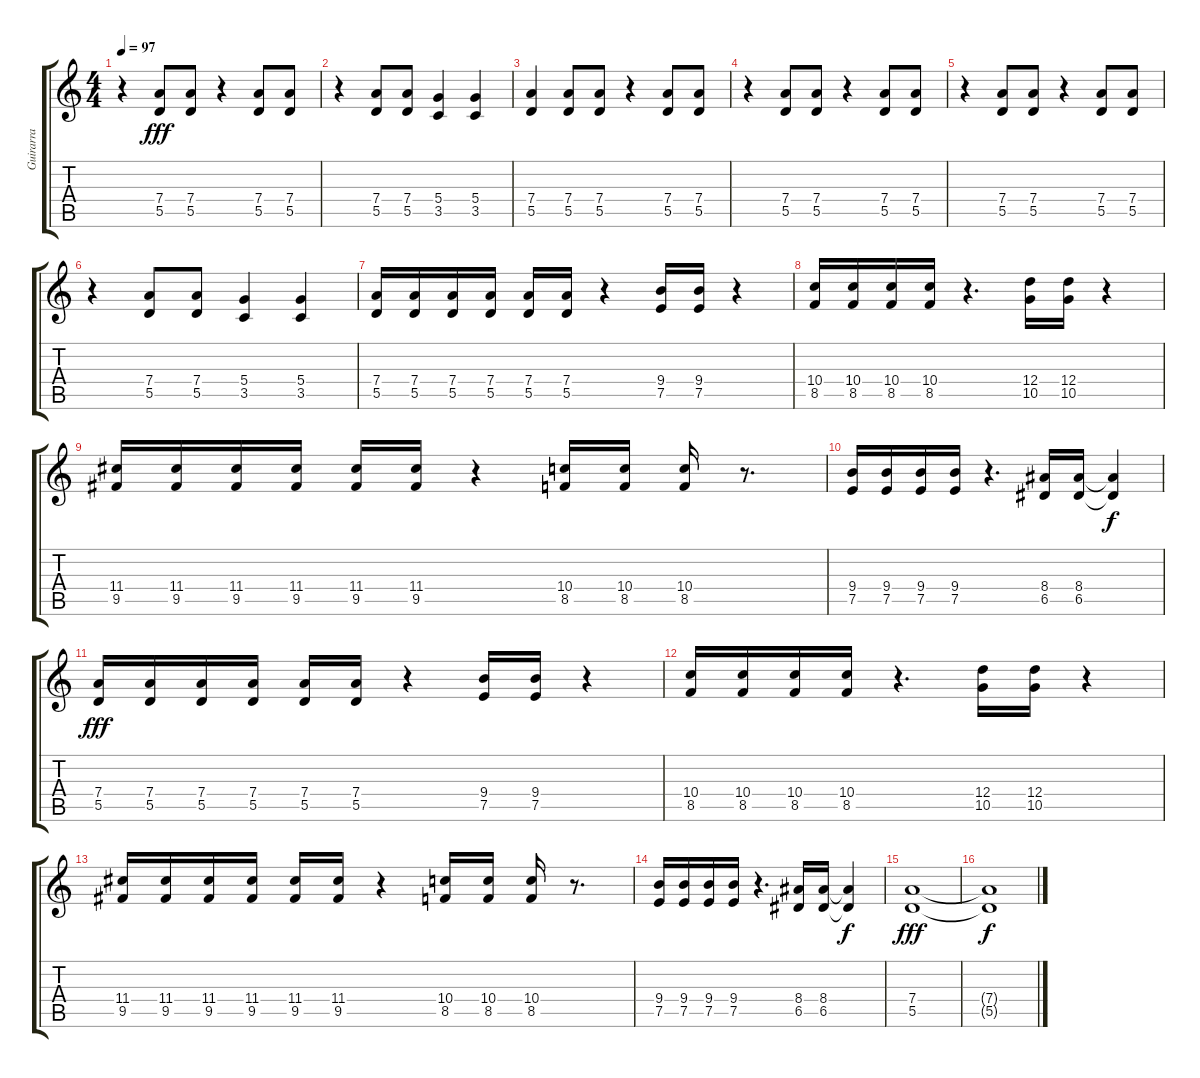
\track ("Guirarra" "Guirarra") {instrument overdrivenguitar}
\staff {score tabs}
\tuning (E4 B3 G3 D3 A2 E2) {hide}
\ts (4 4)
\tempo 97
\clef g2
\ks c
r.4{dy fff} (7.4 5.5).8 (7.4 5.5).8 r.4 (7.4 5.5).8 (7.4 5.5).8 |
r.4 (7.4 5.5).8 (7.4 5.5).8 (5.4 3.5).4 (5.4 3.5).4 |
(7.4 5.5).4 (7.4 5.5).8 (7.4 5.5).8 r.4 (7.4 5.5).8 (7.4 5.5).8 |
r.4 (7.4 5.5).8 (7.4 5.5).8 r.4 (7.4 5.5).8 (7.4 5.5).8 |
r.4 (7.4 5.5).8 (7.4 5.5).8 r.4 (7.4 5.5).8 (7.4 5.5).8 |
r.4 (7.4 5.5).8 (7.4 5.5).8 (5.4 3.5).4 (5.4 3.5).4 |
(7.4 5.5).16 (7.4 5.5).16 (7.4 5.5).16 (7.4 5.5).16 (7.4 5.5).16 (7.4 5.5).16 r.4 (9.4 7.5).16 (9.4 7.5).16 r.4 |
(10.4 8.5).16 (10.4 8.5).16 (10.4 8.5).16 (10.4 8.5).16 r.4{d} (12.4 10.5).16 (12.4 10.5).16 r.4 |
(11.4 9.5).16 (11.4 9.5).16 (11.4 9.5).16 (11.4 9.5).16 (11.4 9.5).16 (11.4 9.5).16 r.4 (10.4 8.5).16 (10.4 8.5).16 (10.4 8.5).16 r.8{d} |
(9.4 7.5).16 (9.4 7.5).16 (9.4 7.5).16 (9.4 7.5).16 r.4{d} (8.4 6.5).16 (8.4 6.5).16 (8.4{t} 6.5{t}).4{dy f} |
(7.4 5.5).16{dy fff} (7.4 5.5).16 (7.4 5.5).16 (7.4 5.5).16 (7.4 5.5).16 (7.4 5.5).16 r.4 (9.4 7.5).16 (9.4 7.5).16 r.4 |
(10.4 8.5).16 (10.4 8.5).16 (10.4 8.5).16 (10.4 8.5).16 r.4{d} (12.4 10.5).16 (12.4 10.5).16 r.4 |
(11.4 9.5).16 (11.4 9.5).16 (11.4 9.5).16 (11.4 9.5).16 (11.4 9.5).16 (11.4 9.5).16 r.4 (10.4 8.5).16 (10.4 8.5).16 (10.4 8.5).16 r.8{d} |
(9.4 7.5).16 (9.4 7.5).16 (9.4 7.5).16 (9.4 7.5).16 r.4{d} (8.4 6.5).16 (8.4 6.5).16 (8.4{t} 6.5{t}).4{dy f} |
(7.4 5.5).1{dy fff} |
(7.4{t} 5.5{t}).1{dy f}
